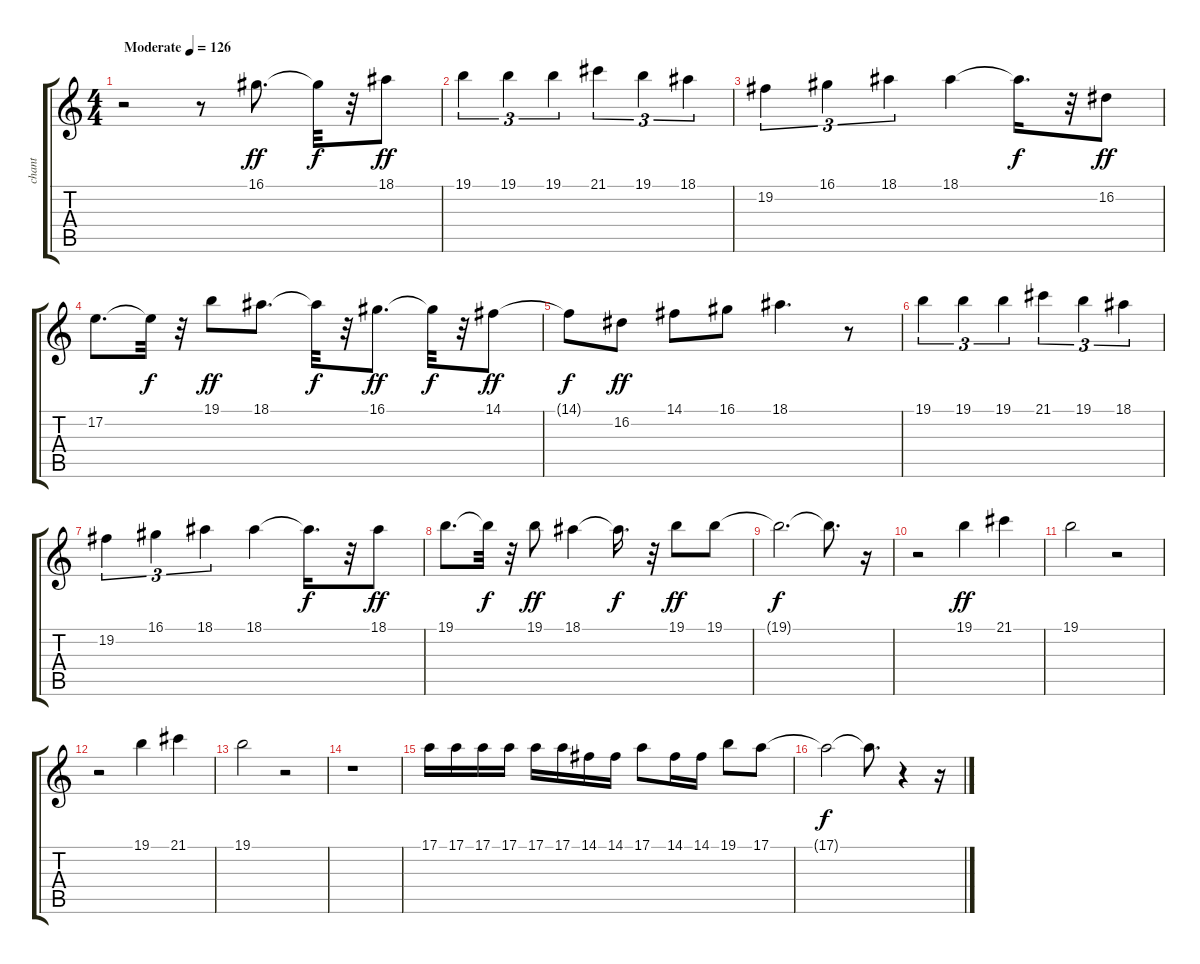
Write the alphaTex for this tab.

\track ("chant" "chant") {instrument ocarina}
\staff {score tabs}
\tuning (E4 B3 G3 D3 A2 E2) {hide}
\ts (4 4)
\tempo (126 "Moderate")
\clef g2
\ks c
r.2{dy ff instrument ocarina} r.8 16.1.8{d} 16.1{t}.32{dy f} r.32 18.1.8{dy ff} |
19.1.4{tu (3 2)} 19.1.4{tu (3 2)} 19.1.4{tu (3 2)} 21.1.4{tu (3 2)} 19.1.4{tu (3 2)} 18.1.4{tu (3 2)} |
19.2.4{tu (3 2)} 16.1.4{tu (3 2)} 18.1.4{tu (3 2)} 18.1.4 18.1{t}.16{d dy f} r.32 16.2.8{dy ff} |
17.2.8{d} 17.2{t}.32{dy f} r.32 19.1.8{dy ff} 18.1.8{d} 18.1{t}.32{dy f} r.32 16.1.8{d dy ff} 16.1{t}.32{dy f} r.32 14.1.8{dy ff} |
14.1{t}.8{dy f} 16.2.8{dy ff} 14.1.8 16.1.8 18.1.4{d} r.8 |
19.1.4{tu (3 2)} 19.1.4{tu (3 2)} 19.1.4{tu (3 2)} 21.1.4{tu (3 2)} 19.1.4{tu (3 2)} 18.1.4{tu (3 2)} |
19.2.4{tu (3 2)} 16.1.4{tu (3 2)} 18.1.4{tu (3 2)} 18.1.4 18.1{t}.16{d dy f} r.32 18.1.8{dy ff} |
19.1.8{d} 19.1{t}.32{dy f} r.32 19.1.8{dy ff} 18.1.4 18.1{t}.16{d dy f} r.32 19.1.8{dy ff} 19.1.8 |
19.1{t}.2{d dy f} 19.1{t}.8{d} r.16 |
r.2 19.1.4{dy ff} 21.1.4 |
19.1.2 r.2 |
r.2 19.1.4 21.1.4 |
19.1.2 r.2 |
r.1 |
17.1.16 17.1.16 17.1.16 17.1.16 17.1.16 17.1.16 14.1.16 14.1.16 17.1.8 14.1.16 14.1.16 19.1.8 17.1.8 |
17.1{t}.2{dy f} 17.1{t}.8{d} r.4 r.16
